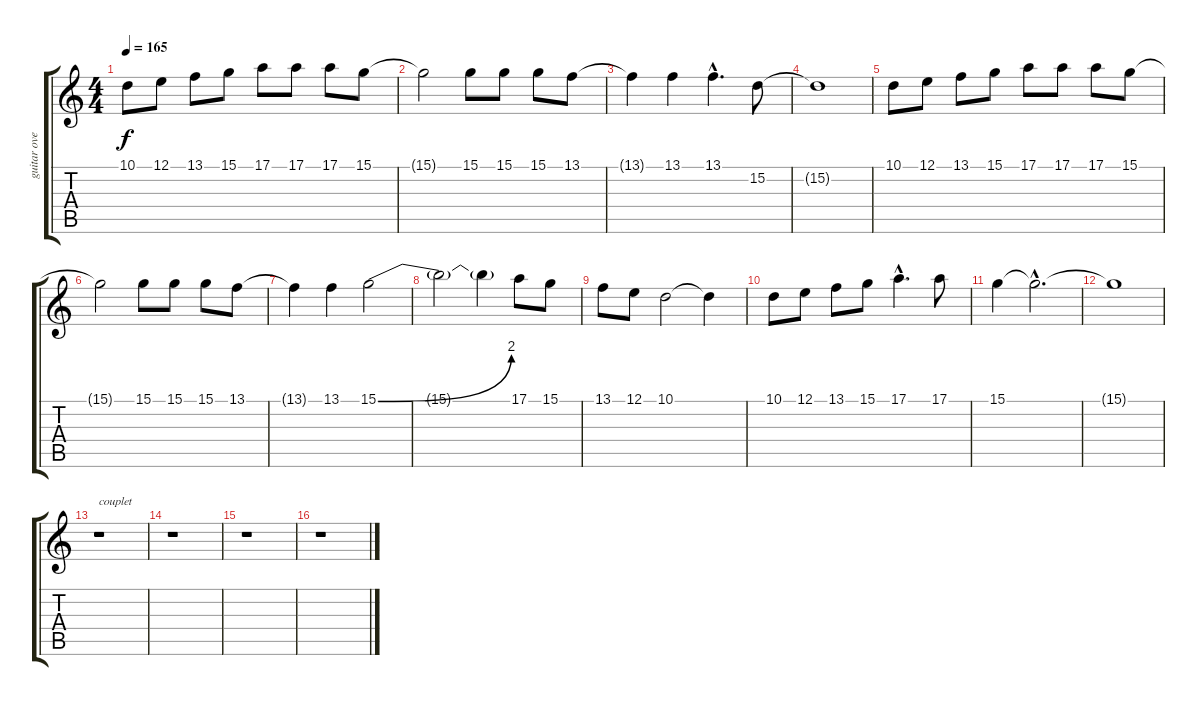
\track ("guitar overdub" "guitar ove") {instrument clarinet}
\staff {score tabs}
\tuning (E4 B3 G3 D3 A2 E2) {hide}
\ts (4 4)
\tempo 165
\clef g2
\ks c
10.1.8{dy f} 12.1.8 13.1.8 15.1.8 17.1.8 17.1.8 17.1.8 15.1.8 |
15.1{t}.2 15.1.8 15.1.8 15.1.8 13.1.8 |
13.1{t}.4 13.1.4 13.1{hac}.4{d} 15.2.8 |
15.2{t}.1 |
10.1.8 12.1.8 13.1.8 15.1.8 17.1.8 17.1.8 17.1.8 15.1.8 |
15.1{t}.2 15.1.8 15.1.8 15.1.8 13.1.8 |
13.1{t}.4 13.1.4 15.1{be (bend 0 0 60 8)}.2 |
15.1{t}.2 15.1{t}.4 17.1.8 15.1.8 |
13.1.8 12.1.8 10.1.2 10.1{t}.4 |
10.1.8 12.1.8 13.1.8 15.1.8 17.1{hac}.4{d} 17.1.8 |
15.1.4 15.1{hac t}.2{d} |
15.1{t}.1 |
r.1{txt "couplet"} |
r.1 |
r.1 |
r.1
